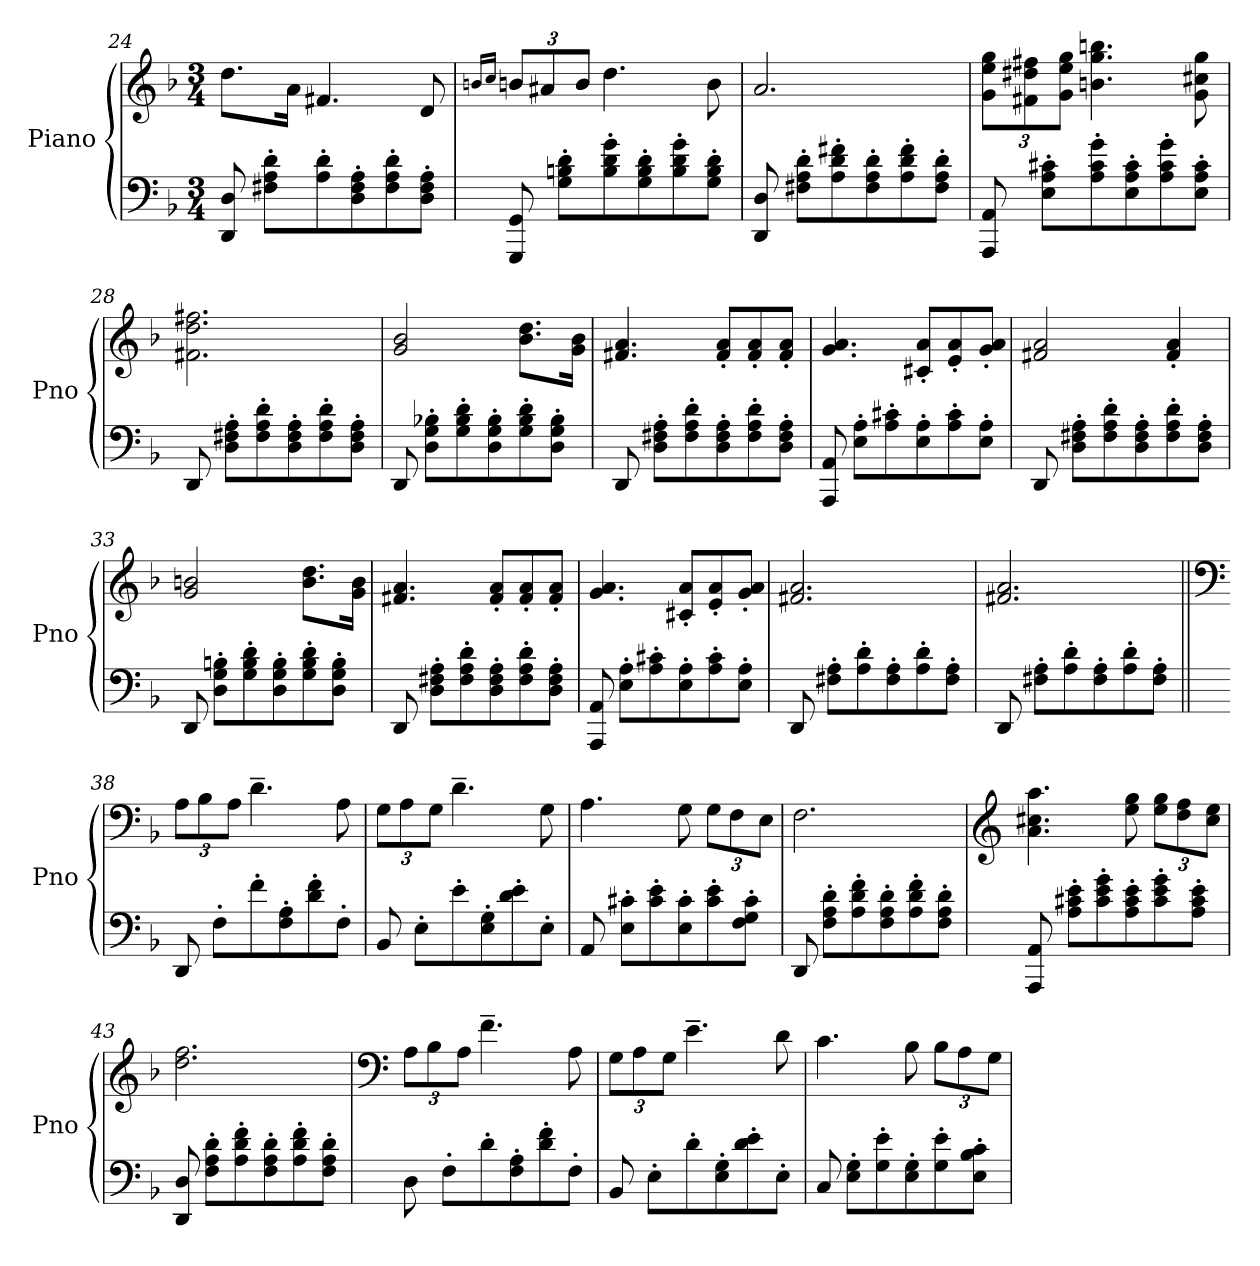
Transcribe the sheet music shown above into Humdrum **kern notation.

**kern	**kern
*part2	*part1
*staff2	*staff1
*I"Piano	*I"Piano
*I'Pno	*I'Pno
*clefF4	*clefG2
*k[b-]	*k[b-]
*M3/4	*M3/4
=24	=24
8DD/ 8D/	8.dd\L
8F#X\' 8A\' 8d\'L	.
.	16a\Jk
8A\' 8d\'	4.f#X/
8D\' 8F#\' 8A\'	.
8F#\' 8A\' 8d\'	.
8D\' 8F#\' 8A\'J	8d/
!!LO:LB:g=z
=25	=25
.	16qbn/LL
.	16qcc/JJ
*	*Xbrackettup
8GGG/ 8GG/	12b/L
.	12a#X/
8G\' 8Bn\' 8d\'L	.
.	12b/J
8B\' 8d\' 8g\'	4.dd\
8G\' 8B\' 8d\'	.
8B\' 8d\' 8g\'	.
8G\' 8B\' 8d\'J	8b\
=26	=26
8DD/ 8D/	2.a/
8F#X\' 8A\' 8d\'L	.
8A\' 8d\' 8f#X\'	.
8F#\' 8A\' 8d\'	.
8A\' 8d\' 8f#\'	.
8F#\' 8A\' 8d\'J	.
=27	=27
8AAA/ 8AA/	12g\ 12ee\ 12gg\L
.	12f#X\ 12dd#X\ 12ff#X\
8E\' 8A\' 8c#X\'L	.
.	12g\ 12ee\ 12gg\J
8A\' 8c#\' 8g\'	4.bn\ 4.gg\ 4.bbn\
8E\' 8A\' 8c#\'	.
8A\' 8c#\' 8g\'	.
8E\' 8A\' 8c#\'J	8g\ 8cc#X\ 8gg\
=28	=28
8DD/	2.f#X\ 2.dd\ 2.ff#X\
8D\' 8F#X\' 8A\'L	.
8F#\' 8A\' 8d\'	.
8D\' 8F#\' 8A\'	.
8F#\' 8A\' 8d\'	.
8D\' 8F#\' 8A\'J	.
!!LO:LB:g=z
=29	=29
8DD/	2g/ 2b-/
8D\' 8G\' 8B-X\'L	.
8G\' 8B-\' 8d\'	.
8D\' 8G\' 8B-\'	.
8G\' 8B-\' 8d\'	8.b-\ 8.dd\L
8D\' 8G\' 8B-\'J	.
.	16g\ 16b-\Jk
=30	=30
8DD/	4.f#X/ 4.a/
8D\' 8F#X\' 8A\'L	.
8F#\' 8A\' 8d\'	.
8D\' 8F#\' 8A\'	8f#/' 8a/'L
8F#\' 8A\' 8d\'	8f#/' 8a/'
8D\' 8F#\' 8A\'J	8f#/' 8a/'J
=31	=31
8AAA/ 8AA/	4.g/ 4.a/
8E\' 8A\'L	.
8A\' 8c#X\'	.
8E\' 8A\'	8c#X/' 8a/'L
8A\' 8c#\'	8e/' 8a/'
8E\' 8A\'J	8g/' 8a/'J
=32	=32
8DD/	2f#X/ 2a/
8D\' 8F#X\' 8A\'L	.
8F#\' 8A\' 8d\'	.
8D\' 8F#\' 8A\'	.
8F#\' 8A\' 8d\'	4f#/' 4a/'
8D\' 8F#\' 8A\'J	.
=33	=33
8DD/	2g/ 2bn/
8D\' 8G\' 8Bn\'L	.
8G\' 8B\' 8d\'	.
8D\' 8G\' 8B\'	.
8G\' 8B\' 8d\'	8.b\ 8.dd\L
8D\' 8G\' 8B\'J	.
.	16g\ 16b\Jk
!!LO:LB:g=z
=34	=34
8DD/	4.f#X/ 4.a/
8D\' 8F#X\' 8A\'L	.
8F#\' 8A\' 8d\'	.
8D\' 8F#\' 8A\'	8f#/' 8a/'L
8F#\' 8A\' 8d\'	8f#/' 8a/'
8D\' 8F#\' 8A\'J	8f#/' 8a/'J
=35	=35
8AAA/ 8AA/	4.g/ 4.a/
8E\' 8A\'L	.
8A\' 8c#X\'	.
8E\' 8A\'	8c#X/' 8a/'L
8A\' 8c#\'	8e/' 8a/'
8E\' 8A\'J	8g/' 8a/'J
=36	=36
8DD/	2.f#X/ 2.a/
8F#X\' 8A\'L	.
8A\' 8d\'	.
8F#\' 8A\'	.
8A\' 8d\'	.
8F#\' 8A\'J	.
=37	=37
8DD/	2.f#X/ 2.a/
8F#X\' 8A\'L	.
8A\' 8d\'	.
8F#\' 8A\'	.
8A\' 8d\'	.
8F#\' 8A\'J	.
=38||	=38||
*	*clefF4
8DD/	12A\L
.	12B-\
8F'\L	.
.	12A\J
8f'\	4.d~\
8F\' 8A\'	.
8d\' 8f\'	.
8F'\J	8A\
!!LO:LB:g=z
=39	=39
8BB-/	12G\L
.	12A\
8E'\L	.
.	12G\J
8e'\	4.d~\
8E\' 8G\'	.
8d\' 8e\'	.
8E'\J	8G\
=40	=40
8AA/	4.A\
8E\' 8c#X\'L	.
8c#\' 8e\'	.
8E\' 8c#\'	8G\
8c#\' 8e\'	12G\L
.	12F\
8F\' 8G\' 8c#\'J	.
.	12E\J
=41	=41
8DD/	2.F\
8F\' 8A\' 8d\'L	.
8A\' 8d\' 8f\'	.
8F\' 8A\' 8d\'	.
8A\' 8d\' 8f\'	.
8F\' 8A\' 8d\'J	.
=42	=42
*	*clefG2
8AAA/ 8AA/	4.a\ 4.cc#X\ 4.aa\
8A\' 8c#X\' 8e\'L	.
8c#\' 8e\' 8g\'	.
8A\' 8c#\' 8e\'	8ee\ 8gg\
8c#\' 8e\' 8g\'	12ee\ 12gg\L
.	12dd\ 12ff\
8A\' 8c#\' 8e\'J	.
.	12cc#\ 12ee\J
!!LO:LB:g=z
=43	=43
8DD/ 8D/	2.dd\ 2.ff\
8F\' 8A\' 8d\'L	.
8A\' 8d\' 8f\'	.
8F\' 8A\' 8d\'	.
8A\' 8d\' 8f\'	.
8F\' 8A\' 8d\'J	.
=44	=44
*	*clefF4
8D\	12A\L
.	12B-\
8F'\L	.
.	12A\J
8d'\	4.f~\
8F\' 8A\'	.
8d\' 8f\'	.
8F'\J	8A\
=45	=45
8BB-/	12G\L
.	12A\
8E'\L	.
.	12G\J
8d'\	4.e~\
8E\' 8G\'	.
8d\' 8e\'	.
8E'\J	8d\
=46	=46
8C/	4.c\
8E\' 8G\'L	.
8G\' 8e\'	.
8E\' 8G\'	8B-\
8G\' 8e\'	12B-\L
.	12A\
8E\' 8B-\' 8c\'J	.
.	12G\J
=	=
*-	*-
